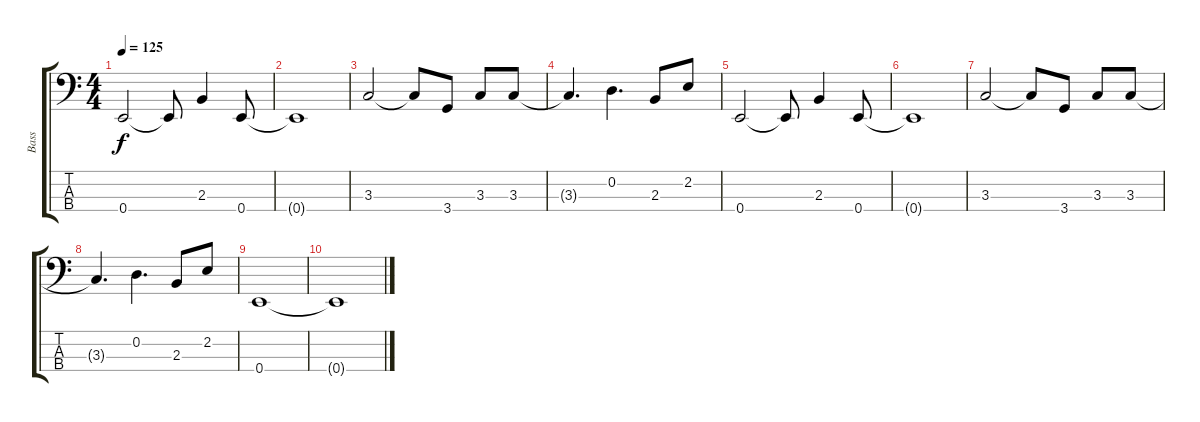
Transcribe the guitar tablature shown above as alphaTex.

\track ("Bass" "Bass") {instrument fretlessbass}
\staff {score tabs}
\tuning (G2 D2 A1 E1) {hide}
\ts (4 4)
\tempo 125
\clef f4
\ks c
0.4.2{dy f} 0.4{t}.8 2.3.4 0.4.8 |
0.4{t}.1 |
3.3.2 3.3{t}.8 3.4.8 3.3.8 3.3.8 |
3.3{t}.4{d} 0.2.4{d} 2.3.8 2.2.8 |
0.4.2 0.4{t}.8 2.3.4 0.4.8 |
0.4{t}.1 |
3.3.2 3.3{t}.8 3.4.8 3.3.8 3.3.8 |
3.3{t}.4{d} 0.2.4{d} 2.3.8 2.2.8 |
0.4.1 |
0.4{t}.1
